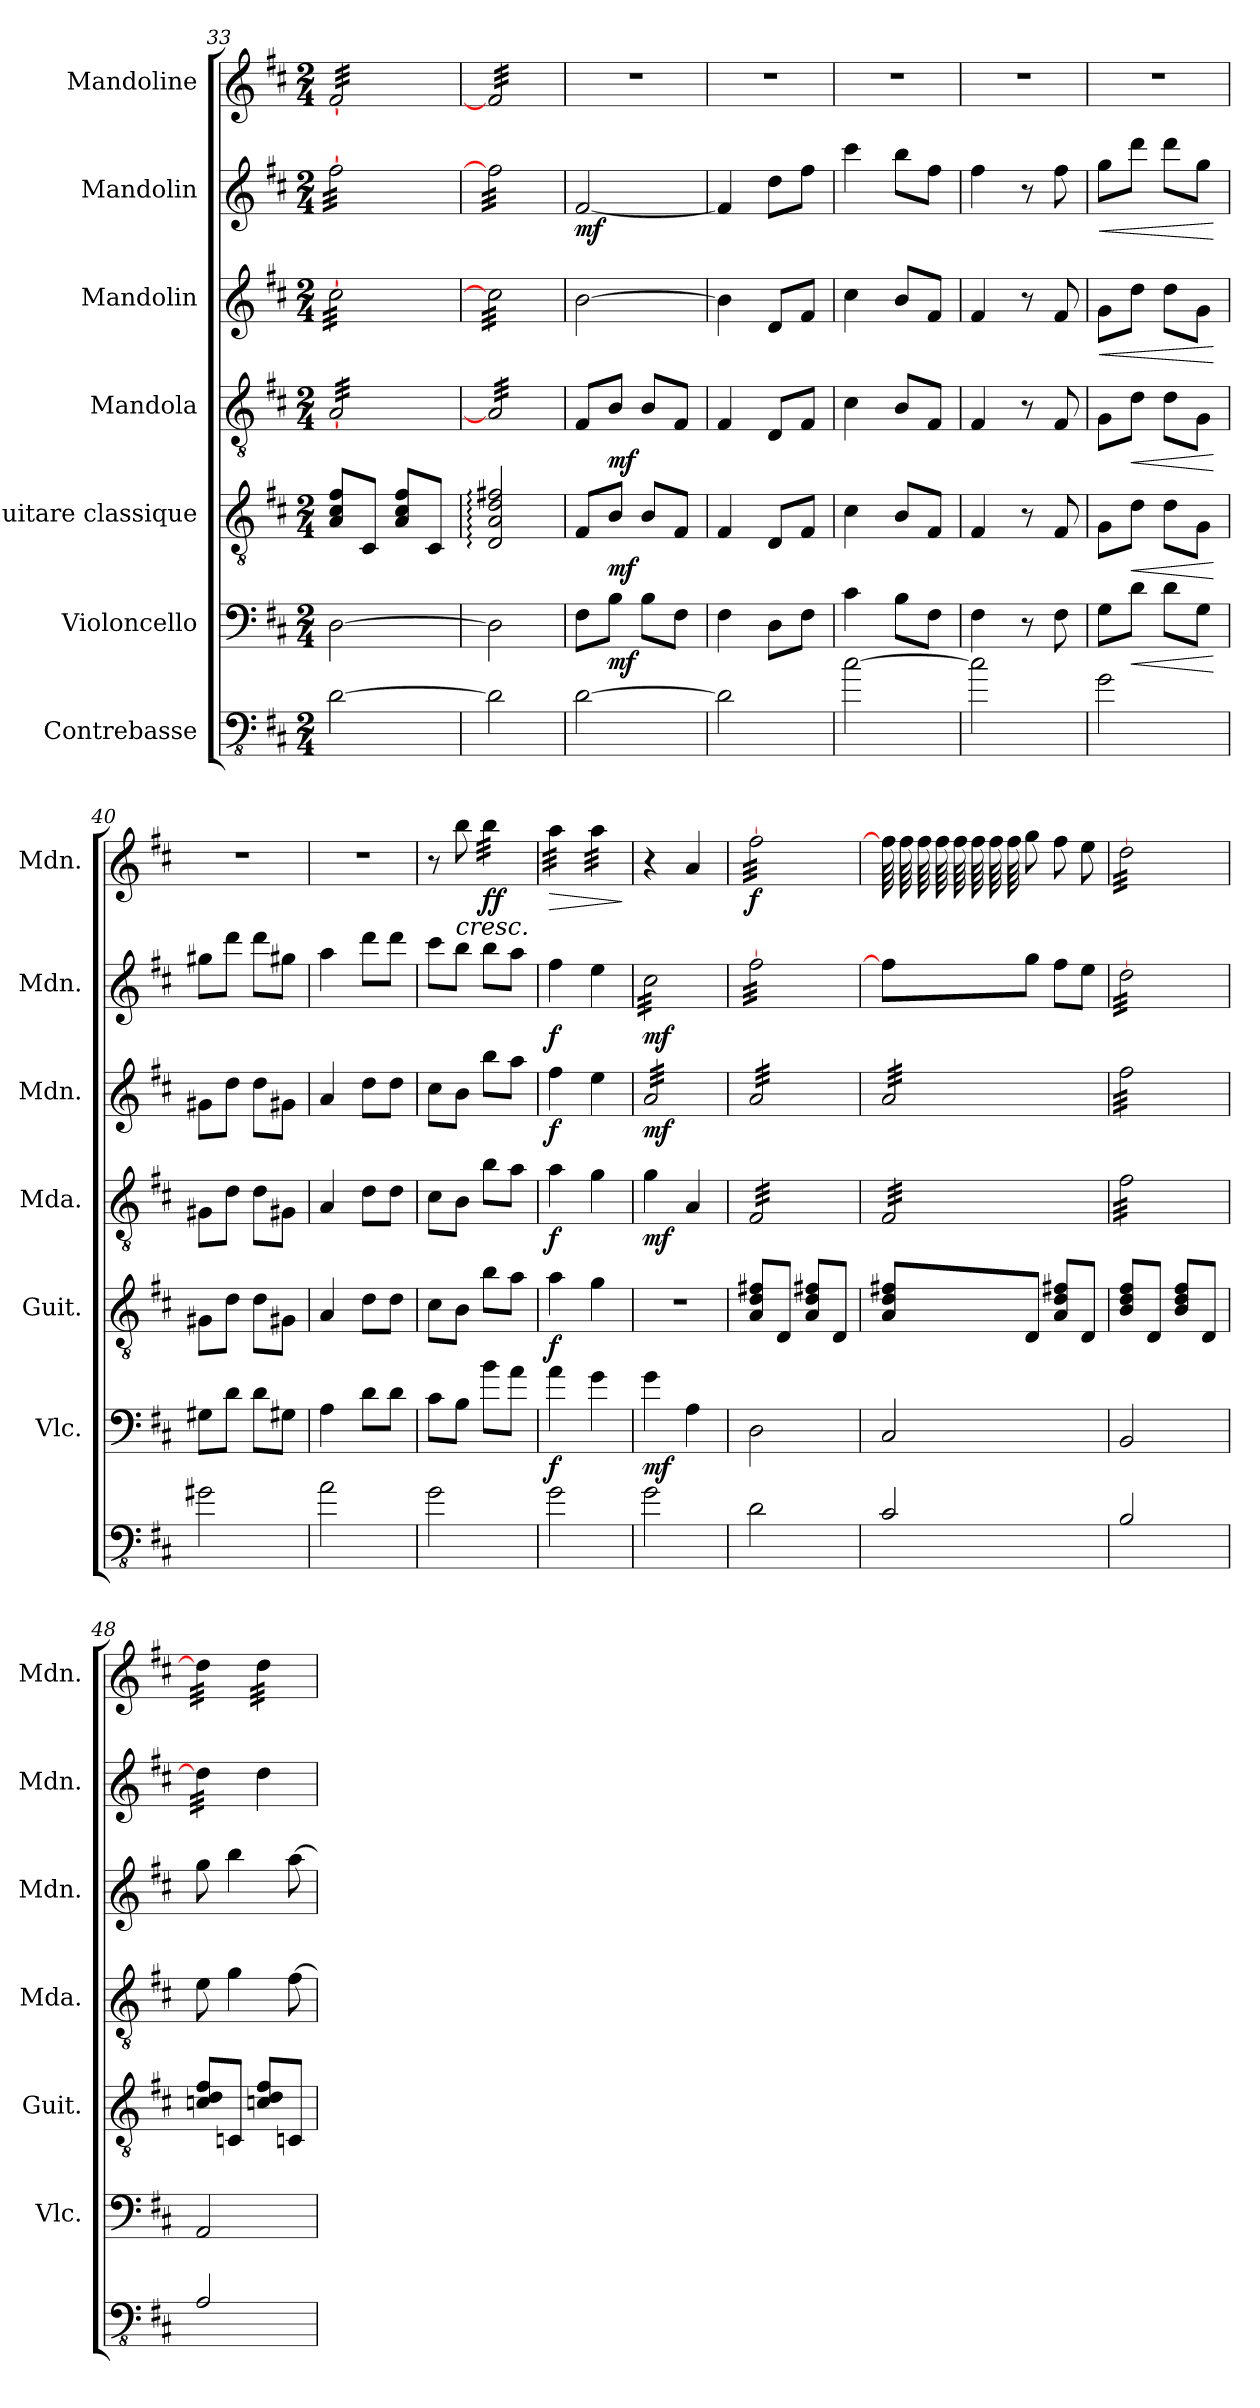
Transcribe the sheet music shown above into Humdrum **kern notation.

**kern	**kern	**dynam	**kern	**dynam	**kern	**dynam	**kern	**dynam	**kern	**dynam	**kern	**dynam
*part7	*part6	*part6	*part5	*part5	*part4	*part4	*part3	*part3	*part2	*part2	*part1	*part1
*staff7	*staff6	*staff6	*staff5	*staff5	*staff4	*staff4	*staff3	*staff3	*staff2	*staff2	*staff1	*staff1
*I"Contrebasse	*I"Violoncello	*	*I"Guitare classique	*	*I"Mandola	*	*I"Mandolin	*	*I"Mandolin	*	*I"Mandoline	*
*	*I'Vlc.	*	*I'Guit.	*	*I'Mda.	*	*I'Mdn.	*	*I'Mdn.	*	*I'Mdn.	*
!!LO:PB:g=z
*clefFv4	*clefF4	*	*clefGv2	*	*clefGv2	*	*clefG2	*	*clefG2	*	*clefG2	*
*ITrd7c12	*	*	*	*	*	*	*	*	*	*	*	*
*k[f#c#]	*k[f#c#]	*	*k[f#c#]	*	*k[f#c#]	*	*k[f#c#]	*	*k[f#c#]	*	*k[f#c#]	*
*M2/4	*M2/4	*	*M2/4	*	*M2/4	*	*M2/4	*	*M2/4	*	*M2/4	*
=33	=33	=33	=33	=33	=33	=33	=33	=33	=33	=33	=33	=33
*	*	*	*	*	*tremolo	*	*	*	*	*	*	*
*	*	*	*	*	*	*	*tremolo	*	*	*	*	*
*	*	*	*	*	*	*	*	*	*tremolo	*	*	*
*	*	*	*	*	*	*	*	*	*	*	*tremolo	*
[2DD\	[2D\	.	8A/ 8c#/ 8f#/L	.	[32A/LLL	.	[32cc#\LLL	.	[32ff#\LLL	.	[32f#/LLL	.
.	.	.	.	.	32A/	.	32cc#\	.	32ff#\	.	32f#/	.
.	.	.	.	.	32A/	.	32cc#\	.	32ff#\	.	32f#/	.
.	.	.	.	.	32A/	.	32cc#\	.	32ff#\	.	32f#/	.
.	.	.	8C#/J	.	32A/	.	32cc#\	.	32ff#\	.	32f#/	.
.	.	.	.	.	32A/	.	32cc#\	.	32ff#\	.	32f#/	.
.	.	.	.	.	32A/	.	32cc#\	.	32ff#\	.	32f#/	.
.	.	.	.	.	32A/	.	32cc#\	.	32ff#\	.	32f#/	.
.	.	.	8A/ 8c#/ 8f#/L	.	32A/	.	32cc#\	.	32ff#\	.	32f#/	.
.	.	.	.	.	32A/	.	32cc#\	.	32ff#\	.	32f#/	.
.	.	.	.	.	32A/	.	32cc#\	.	32ff#\	.	32f#/	.
.	.	.	.	.	32A/	.	32cc#\	.	32ff#\	.	32f#/	.
.	.	.	8C#/J	.	32A/	.	32cc#\	.	32ff#\	.	32f#/	.
.	.	.	.	.	32A/	.	32cc#\	.	32ff#\	.	32f#/	.
.	.	.	.	.	32A/	.	32cc#\	.	32ff#\	.	32f#/	.
.	.	.	.	.	32A/JJJ	.	32cc#\JJJ	.	32ff#\JJJ	.	32f#/JJJ	.
=34	=34	=34	=34	=34	=34	=34	=34	=34	=34	=34	=34	=34
2DD\]	2D\]	.	2D/: 2A/: 2d/: 2f#X/:	.	32A/]LLL	.	32cc#\]LLL	.	32ff#\]LLL	.	32f#/]LLL	.
.	.	.	.	.	32A/	.	32cc#\	.	32ff#\	.	32f#/	.
.	.	.	.	.	32A/	.	32cc#\	.	32ff#\	.	32f#/	.
.	.	.	.	.	32A/	.	32cc#\	.	32ff#\	.	32f#/	.
.	.	.	.	.	32A/	.	32cc#\	.	32ff#\	.	32f#/	.
.	.	.	.	.	32A/	.	32cc#\	.	32ff#\	.	32f#/	.
.	.	.	.	.	32A/	.	32cc#\	.	32ff#\	.	32f#/	.
.	.	.	.	.	32A/	.	32cc#\	.	32ff#\	.	32f#/	.
.	.	.	.	.	32A/	.	32cc#\	.	32ff#\	.	32f#/	.
.	.	.	.	.	32A/	.	32cc#\	.	32ff#\	.	32f#/	.
.	.	.	.	.	32A/	.	32cc#\	.	32ff#\	.	32f#/	.
.	.	.	.	.	32A/	.	32cc#\	.	32ff#\	.	32f#/	.
.	.	.	.	.	32A/	.	32cc#\	.	32ff#\	.	32f#/	.
.	.	.	.	.	32A/	.	32cc#\	.	32ff#\	.	32f#/	.
.	.	.	.	.	32A/	.	32cc#\	.	32ff#\	.	32f#/	.
.	.	.	.	.	32A/JJJ	.	32cc#\JJJ	.	32ff#\JJJ	.	32f#/JJJ	.
*	*	*	*	*	*	*	*	*	*	*	*Xtremolo	*
*	*	*	*	*	*	*	*	*	*Xtremolo	*	*	*
*	*	*	*	*	*	*	*Xtremolo	*	*	*	*	*
*	*	*	*	*	*Xtremolo	*	*	*	*	*	*	*
=35	=35	=35	=35	=35	=35	=35	=35	=35	=35	=35	=35	=35
!	!	!	!	!	!	!	!	!	!	!LO:DY:b	!	!
[2DD\	8F#\L	.	8F#/L	.	8F#/L	.	[2b\	.	[2f#/	mf	2r	.
!	!	!LO:DY:b	!	!LO:DY:b	!	!LO:DY:b	!	!	!	!	!	!
.	8B\J	mf	8B/J	mf	8B/J	mf	.	.	.	.	.	.
.	8B\L	.	8B/L	.	8B/L	.	.	.	.	.	.	.
.	8F#\J	.	8F#/J	.	8F#/J	.	.	.	.	.	.	.
=36	=36	=36	=36	=36	=36	=36	=36	=36	=36	=36	=36	=36
2DD\]	4F#\	.	4F#/	.	4F#/	.	4b\]	.	4f#/]	.	2r	.
.	8D\L	.	8D/L	.	8D/L	.	8d/L	.	8dd\L	.	.	.
.	8F#\J	.	8F#/J	.	8F#/J	.	8f#/J	.	8ff#\J	.	.	.
=37	=37	=37	=37	=37	=37	=37	=37	=37	=37	=37	=37	=37
[2C#\	4c#\	.	4c#\	.	4c#\	.	4cc#\	.	4ccc#\	.	2r	.
.	8B\L	.	8B/L	.	8B/L	.	8b/L	.	8bb\L	.	.	.
.	8F#\J	.	8F#/J	.	8F#/J	.	8f#/J	.	8ff#\J	.	.	.
=38	=38	=38	=38	=38	=38	=38	=38	=38	=38	=38	=38	=38
2C#\]	4F#\	.	4F#/	.	4F#/	.	4f#/	.	4ff#\	.	2r	.
.	8r	.	8r	.	8r	.	8r	.	8r	.	.	.
.	8F#\	.	8F#/	.	8F#/	.	8f#/	.	8ff#\	.	.	.
=39	=39	=39	=39	=39	=39	=39	=39	=39	=39	=39	=39	=39
!	!	!	!	!	!	!	!	!LO:HP:b	!	!LO:HP:b	!	!
2GG\	8G\L	.	8G\L	.	8G\L	.	8g\L	<	8gg\L	<	2r	.
!	!	!LO:HP:b	!	!LO:HP:b	!	!LO:HP:b	!	!	!	!	!	!
.	8d\J	<	8d\J	<	8d\J	<	8dd\J	.	8ddd\J	.	.	.
.	8d\L	.	8d\L	.	8d\L	.	8dd\L	.	8ddd\L	.	.	.
.	8G\J	.	8G\J	.	8G\J	.	8g\J	.	8gg\J	.	.	.
.	.	[	.	[	.	[	.	[	.	[	.	.
=40	=40	=40	=40	=40	=40	=40	=40	=40	=40	=40	=40	=40
2GG#X\	8G#X\L	.	8G#X\L	.	8G#X\L	.	8g#X\L	.	8gg#X\L	.	2r	.
.	8d\J	.	8d\J	.	8d\J	.	8dd\J	.	8ddd\J	.	.	.
.	8d\L	.	8d\L	.	8d\L	.	8dd\L	.	8ddd\L	.	.	.
.	8G#X\J	.	8G#X\J	.	8G#X\J	.	8g#X\J	.	8gg#X\J	.	.	.
=41	=41	=41	=41	=41	=41	=41	=41	=41	=41	=41	=41	=41
2AA\	4A\	.	4A/	.	4A/	.	4a/	.	4aa\	.	2r	.
.	8d\L	.	8d\L	.	8d\L	.	8dd\L	.	8ddd\L	.	.	.
.	8d\J	.	8d\J	.	8d\J	.	8dd\J	.	8ddd\J	.	.	.
!!LO:PB:g=z
=42	=42	=42	=42	=42	=42	=42	=42	=42	=42	=42	=42	=42
2GG\	8c#\L	.	8c#\L	.	8c#\L	.	8cc#\L	.	8ccc#\L	.	8r	.
!	!	!	!	!	!	!	!	!	!	!	!	!LO:HP:b
.	8B\J	.	8B\J	.	8B\J	.	8b\J	.	8bb\J	.	8bb\	<
!	!	!	!	!	!	!	!	!	!	!	!	!LO:DY:b
*	*	*	*	*	*	*	*	*	*	*	*tremolo	*
.	8b\L	.	8b\L	.	8b\L	.	8bb\L	.	8bb\L	.	32bb\LLL	ff
.	.	.	.	.	.	.	.	.	.	.	32bb\	.
.	.	.	.	.	.	.	.	.	.	.	32bb\	.
.	.	.	.	.	.	.	.	.	.	.	32bb\	.
.	8a\J	.	8a\J	.	8a\J	.	8aa\J	.	8aa\J	.	32bb\	.
.	.	.	.	.	.	.	.	.	.	.	32bb\	.
.	.	.	.	.	.	.	.	.	.	.	32bb\	.
.	.	.	.	.	.	.	.	.	.	.	32bb\JJJ	.
.	.	.	.	.	.	.	.	.	.	.	.	[
=43	=43	=43	=43	=43	=43	=43	=43	=43	=43	=43	=43	=43
!	!	!LO:DY:b	!	!LO:DY:b	!	!LO:DY:b	!	!LO:DY:b	!	!LO:DY:b	!	!LO:HP:b
2GG\	4a\	f	4a\	f	4a\	f	4ff#\	f	4ff#\	f	32aa\LLL	>
.	.	.	.	.	.	.	.	.	.	.	32aa\	.
.	.	.	.	.	.	.	.	.	.	.	32aa\	.
.	.	.	.	.	.	.	.	.	.	.	32aa\	.
.	.	.	.	.	.	.	.	.	.	.	32aa\	.
.	.	.	.	.	.	.	.	.	.	.	32aa\	.
.	.	.	.	.	.	.	.	.	.	.	32aa\	.
.	.	.	.	.	.	.	.	.	.	.	32aa\JJJ	.
.	4g\	.	4g\	.	4g\	.	4ee\	.	4ee\	.	32aa\LLL	.
.	.	.	.	.	.	.	.	.	.	.	32aa\	.
.	.	.	.	.	.	.	.	.	.	.	32aa\	.
.	.	.	.	.	.	.	.	.	.	.	32aa\	.
.	.	.	.	.	.	.	.	.	.	.	32aa\	.
.	.	.	.	.	.	.	.	.	.	.	32aa\	.
.	.	.	.	.	.	.	.	.	.	.	32aa\	.
.	.	.	.	.	.	.	.	.	.	.	32aa\JJJ	.
*	*	*	*	*	*	*	*	*	*	*	*Xtremolo	*
.	.	.	.	.	.	.	.	.	.	.	.	]
=44	=44	=44	=44	=44	=44	=44	=44	=44	=44	=44	=44	=44
!	!	!LO:DY:b	!	!	!	!LO:DY:b	!	!LO:DY:b	!	!LO:DY:b	!	!
*	*	*	*	*	*	*	*tremolo	*	*	*	*	*
*	*	*	*	*	*	*	*	*	*tremolo	*	*	*
2GG\	4g\	mf	2r	.	4g\	mf	32a/LLL	mf	32cc#\LLL	mf	4r	.
.	.	.	.	.	.	.	32a/	.	32cc#\	.	.	.
.	.	.	.	.	.	.	32a/	.	32cc#\	.	.	.
.	.	.	.	.	.	.	32a/	.	32cc#\	.	.	.
.	.	.	.	.	.	.	32a/	.	32cc#\	.	.	.
.	.	.	.	.	.	.	32a/	.	32cc#\	.	.	.
.	.	.	.	.	.	.	32a/	.	32cc#\	.	.	.
.	.	.	.	.	.	.	32a/	.	32cc#\	.	.	.
.	4A\	.	.	.	4A/	.	32a/	.	32cc#\	.	4a/	.
.	.	.	.	.	.	.	32a/	.	32cc#\	.	.	.
.	.	.	.	.	.	.	32a/	.	32cc#\	.	.	.
.	.	.	.	.	.	.	32a/	.	32cc#\	.	.	.
.	.	.	.	.	.	.	32a/	.	32cc#\	.	.	.
.	.	.	.	.	.	.	32a/	.	32cc#\	.	.	.
.	.	.	.	.	.	.	32a/	.	32cc#\	.	.	.
.	.	.	.	.	.	.	32a/JJJ	.	32cc#\JJJ	.	.	.
=45	=45	=45	=45	=45	=45	=45	=45	=45	=45	=45	=45	=45
!	!	!	!	!	!	!	!	!	!	!	!	!LO:DY:b
*	*	*	*	*	*tremolo	*	*	*	*	*	*	*
*	*	*	*	*	*	*	*	*	*	*	*tremolo	*
2DD\	2D\	.	8A/ 8d/ 8f#X/L	.	32F#/LLL	.	32a/LLL	.	[32ff#\LLL	.	[32ff#\LLL	f
.	.	.	.	.	32F#/	.	32a/	.	32ff#\	.	32ff#\	.
.	.	.	.	.	32F#/	.	32a/	.	32ff#\	.	32ff#\	.
.	.	.	.	.	32F#/	.	32a/	.	32ff#\	.	32ff#\	.
.	.	.	8D/J	.	32F#/	.	32a/	.	32ff#\	.	32ff#\	.
.	.	.	.	.	32F#/	.	32a/	.	32ff#\	.	32ff#\	.
.	.	.	.	.	32F#/	.	32a/	.	32ff#\	.	32ff#\	.
.	.	.	.	.	32F#/	.	32a/	.	32ff#\	.	32ff#\	.
.	.	.	8A/ 8d/ 8f#X/L	.	32F#/	.	32a/	.	32ff#\	.	32ff#\	.
.	.	.	.	.	32F#/	.	32a/	.	32ff#\	.	32ff#\	.
.	.	.	.	.	32F#/	.	32a/	.	32ff#\	.	32ff#\	.
.	.	.	.	.	32F#/	.	32a/	.	32ff#\	.	32ff#\	.
.	.	.	8D/J	.	32F#/	.	32a/	.	32ff#\	.	32ff#\	.
.	.	.	.	.	32F#/	.	32a/	.	32ff#\	.	32ff#\	.
.	.	.	.	.	32F#/	.	32a/	.	32ff#\	.	32ff#\	.
.	.	.	.	.	32F#/JJJ	.	32a/JJJ	.	32ff#\JJJ	.	32ff#\JJJ	.
*	*	*	*	*	*	*	*	*	*Xtremolo	*	*	*
=46	=46	=46	=46	=46	=46	=46	=46	=46	=46	=46	=46	=46
2CC#/	2C#/	.	8A/ 8d/ 8f#X/L	.	32F#/LLL	.	32a/LLL	.	8ff#\L]	.	64ff#\]LLLL	.
.	.	.	.	.	.	.	.	.	.	.	64ff#\	.
.	.	.	.	.	32F#/	.	32a/	.	.	.	64ff#\	.
.	.	.	.	.	.	.	.	.	.	.	64ff#\	.
.	.	.	.	.	32F#/	.	32a/	.	.	.	64ff#\	.
.	.	.	.	.	.	.	.	.	.	.	64ff#\	.
.	.	.	.	.	32F#/	.	32a/	.	.	.	64ff#\	.
.	.	.	.	.	.	.	.	.	.	.	64ff#\	.
*	*	*	*	*	*	*	*	*	*	*	*Xtremolo	*
.	.	.	8D/J	.	32F#/	.	32a/	.	8gg\J	.	8gg\J	.
.	.	.	.	.	32F#/	.	32a/	.	.	.	.	.
.	.	.	.	.	32F#/	.	32a/	.	.	.	.	.
.	.	.	.	.	32F#/	.	32a/	.	.	.	.	.
.	.	.	8A/ 8d/ 8f#X/L	.	32F#/	.	32a/	.	8ff#\L	.	8ff#\L	.
.	.	.	.	.	32F#/	.	32a/	.	.	.	.	.
.	.	.	.	.	32F#/	.	32a/	.	.	.	.	.
.	.	.	.	.	32F#/	.	32a/	.	.	.	.	.
.	.	.	8D/J	.	32F#/	.	32a/	.	8ee\J	.	8ee\J	.
.	.	.	.	.	32F#/	.	32a/	.	.	.	.	.
.	.	.	.	.	32F#/	.	32a/	.	.	.	.	.
.	.	.	.	.	32F#/JJJ	.	32a/JJJ	.	.	.	.	.
=47	=47	=47	=47	=47	=47	=47	=47	=47	=47	=47	=47	=47
*	*	*	*	*	*	*	*	*	*tremolo	*	*	*
*	*	*	*	*	*	*	*	*	*	*	*tremolo	*
2BBB/	2BB/	.	8B/ 8d/ 8f#/L	.	32f#\LLL	.	32ff#\LLL	.	[32dd\LLL	.	[32dd\LLL	.
.	.	.	.	.	32f#\	.	32ff#\	.	32dd\	.	32dd\	.
.	.	.	.	.	32f#\	.	32ff#\	.	32dd\	.	32dd\	.
.	.	.	.	.	32f#\	.	32ff#\	.	32dd\	.	32dd\	.
.	.	.	8D/J	.	32f#\	.	32ff#\	.	32dd\	.	32dd\	.
.	.	.	.	.	32f#\	.	32ff#\	.	32dd\	.	32dd\	.
.	.	.	.	.	32f#\	.	32ff#\	.	32dd\	.	32dd\	.
.	.	.	.	.	32f#\	.	32ff#\	.	32dd\	.	32dd\	.
.	.	.	8B/ 8d/ 8f#/L	.	32f#\	.	32ff#\	.	32dd\	.	32dd\	.
.	.	.	.	.	32f#\	.	32ff#\	.	32dd\	.	32dd\	.
.	.	.	.	.	32f#\	.	32ff#\	.	32dd\	.	32dd\	.
.	.	.	.	.	32f#\	.	32ff#\	.	32dd\	.	32dd\	.
.	.	.	8D/J	.	32f#\	.	32ff#\	.	32dd\	.	32dd\	.
.	.	.	.	.	32f#\	.	32ff#\	.	32dd\	.	32dd\	.
.	.	.	.	.	32f#\	.	32ff#\	.	32dd\	.	32dd\	.
.	.	.	.	.	32f#\JJJ	.	32ff#\JJJ	.	32dd\JJJ	.	32dd\JJJ	.
*	*	*	*	*	*	*	*Xtremolo	*	*	*	*	*
*	*	*	*	*	*Xtremolo	*	*	*	*	*	*	*
=48	=48	=48	=48	=48	=48	=48	=48	=48	=48	=48	=48	=48
2AAA/	2AA/	.	8cn/ 8d/ 8f#/L	.	8e\	.	8gg\	.	32dd\]LLL	.	32dd\]LLL	.
.	.	.	.	.	.	.	.	.	32dd\	.	32dd\	.
.	.	.	.	.	.	.	.	.	32dd\	.	32dd\	.
.	.	.	.	.	.	.	.	.	32dd\	.	32dd\	.
.	.	.	8Cn/J	.	4g\	.	4bb\	.	32dd\	.	32dd\	.
.	.	.	.	.	.	.	.	.	32dd\	.	32dd\	.
.	.	.	.	.	.	.	.	.	32dd\	.	32dd\	.
.	.	.	.	.	.	.	.	.	32dd\JJJ	.	32dd\JJJ	.
*	*	*	*	*	*	*	*	*	*Xtremolo	*	*	*
.	.	.	8cn/ 8d/ 8f#/L	.	.	.	.	.	4dd\	.	32dd\LLL	.
.	.	.	.	.	.	.	.	.	.	.	32dd\	.
.	.	.	.	.	.	.	.	.	.	.	32dd\	.
.	.	.	.	.	.	.	.	.	.	.	32dd\	.
.	.	.	8Cn/J	.	[8f#\	.	[8aa\	.	.	.	32dd\	.
.	.	.	.	.	.	.	.	.	.	.	32dd\	.
.	.	.	.	.	.	.	.	.	.	.	32dd\	.
.	.	.	.	.	.	.	.	.	.	.	32dd\JJJ	.
*	*	*	*	*	*	*	*	*	*	*	*Xtremolo	*
=	=	=	=	=	=	=	=	=	=	=	=	=
*-	*-	*-	*-	*-	*-	*-	*-	*-	*-	*-	*-	*-
